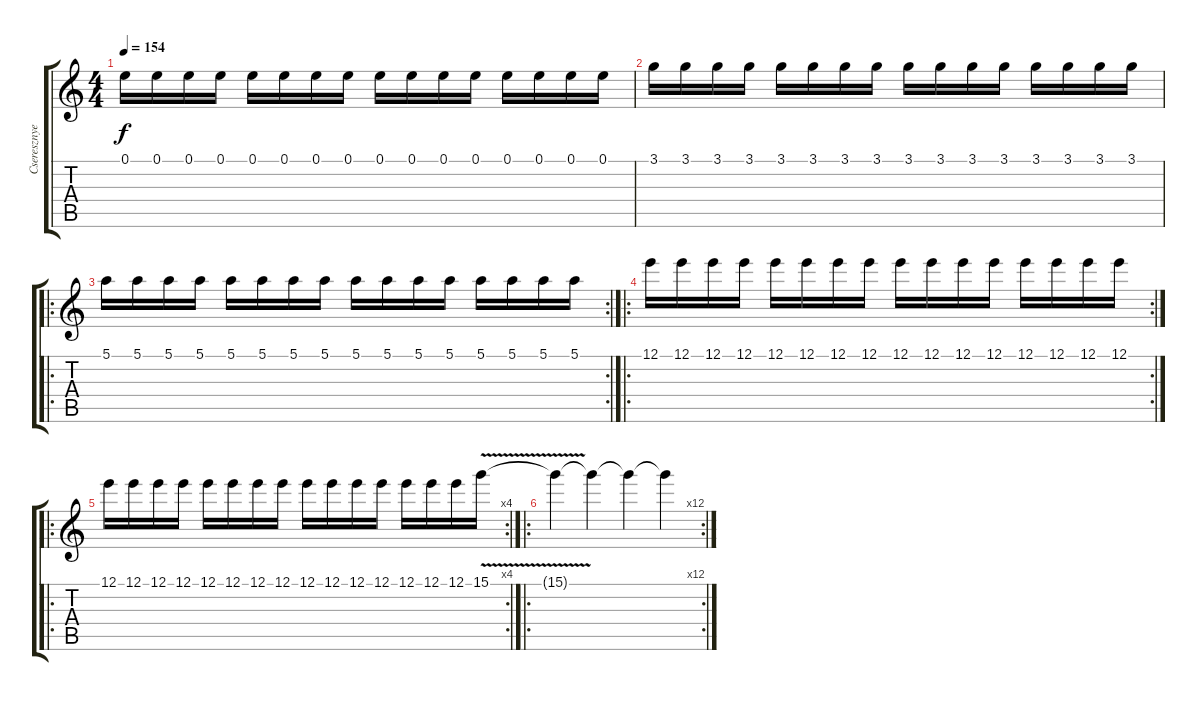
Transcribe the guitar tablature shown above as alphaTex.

\track ("Cseresznye Szóló" "Cseresznye") {instrument overdrivenguitar}
\staff {score tabs}
\tuning (E4 B3 G3 D3 A2 E2) {hide}
\ts (4 4)
\tempo 154
\clef g2
\ks c
0.1.16{dy f} 0.1.16 0.1.16 0.1.16 0.1.16 0.1.16 0.1.16 0.1.16 0.1.16 0.1.16 0.1.16 0.1.16 0.1.16 0.1.16 0.1.16 0.1.16 |
3.1.16 3.1.16 3.1.16 3.1.16 3.1.16 3.1.16 3.1.16 3.1.16 3.1.16 3.1.16 3.1.16 3.1.16 3.1.16 3.1.16 3.1.16 3.1.16 |
\ro
\rc 2
5.1.16 5.1.16 5.1.16 5.1.16 5.1.16 5.1.16 5.1.16 5.1.16 5.1.16 5.1.16 5.1.16 5.1.16 5.1.16 5.1.16 5.1.16 5.1.16 |
\ro
\rc 2
12.1.16 12.1.16 12.1.16 12.1.16 12.1.16 12.1.16 12.1.16 12.1.16 12.1.16 12.1.16 12.1.16 12.1.16 12.1.16 12.1.16 12.1.16 12.1.16 |
\ro
\rc 4
12.1.16 12.1.16 12.1.16 12.1.16 12.1.16 12.1.16 12.1.16 12.1.16 12.1.16 12.1.16 12.1.16 12.1.16 12.1.16 12.1.16 12.1.16 15.1{v}.16 |
\ro
\rc 12
15.1{t}.4 15.1{t}.4 15.1{t}.4 15.1{t}.4
